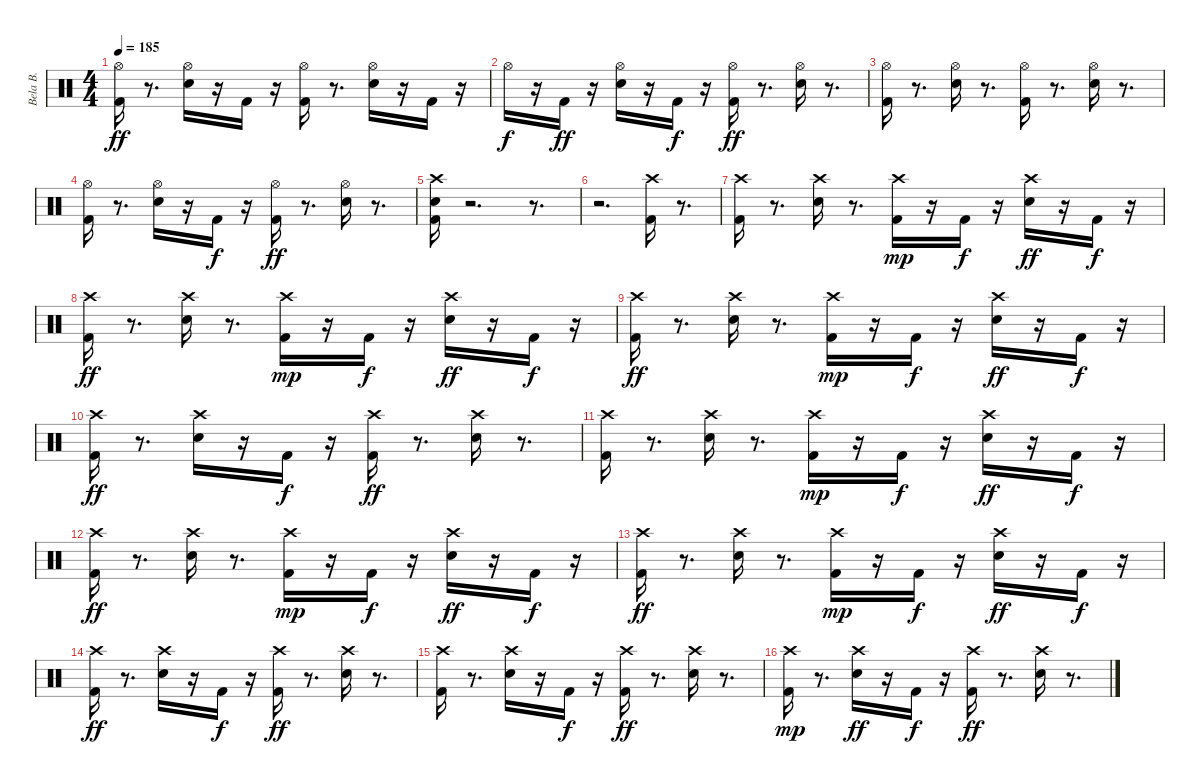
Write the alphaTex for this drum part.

\track ("Bela B." "Bela B.") {instrument percussion}
\staff {score}
\articulation defaults
\ts (4 4)
\tempo 185
\clef neutral
\ks c
("Kick (hit) 2" "Hi-Hat (open)").16{dy ff} r.8{d} ("Snare (hit) 2" "Hi-Hat (open)").16 r.16 "Kick (hit) 2".16 r.16 ("Hi-Hat (open)" "Kick (hit) 2").16 r.8{d} ("Hi-Hat (open)" "Snare (hit) 2").16 r.16 "Kick (hit) 2".16 r.16 |
"Hi-Hat (open)".16{dy f} r.16 "Kick (hit) 2".16{dy ff} r.16 ("Hi-Hat (open)" "Snare (hit) 2").16 r.16 "Kick (hit) 2".16{dy f} r.16 ("Hi-Hat (open)" "Kick (hit) 2").16{dy ff} r.8{d} ("Hi-Hat (open)" "Snare (hit) 2").16 r.8{d} |
("Kick (hit) 2" "Hi-Hat (open)").16 r.8{d} ("Snare (hit) 2" "Hi-Hat (open)").16 r.8{d} ("Hi-Hat (open)" "Kick (hit) 2").16 r.8{d} ("Hi-Hat (open)" "Snare (hit) 2").16 r.8{d} |
("Hi-Hat (open)" "Kick (hit) 2").16 r.8{d} ("Hi-Hat (open)" "Snare (hit) 2").16 r.16 "Kick (hit) 2".16{dy f} r.16 ("Hi-Hat (open)" "Kick (hit) 2").16{dy ff} r.8{d} ("Hi-Hat (open)" "Snare (hit) 2").16 r.8{d} |
("Kick (hit) 2" "Crash high (hit)" "Snare (hit) 2").16 r.2{d} r.8{d} |
r.2{d} ("Kick (hit) 2" "Crash high (hit)").16 r.8{d} |
("Crash high (hit)" "Kick (hit) 2").16 r.8{d} ("Crash high (hit)" "Snare (hit) 2").16 r.8{d} ("Kick (hit) 2" "Crash high (hit)").16{dy mp} r.16 "Kick (hit) 2".16{dy f} r.16 ("Crash high (hit)" "Snare (hit) 2").16{dy ff} r.16 "Kick (hit) 2".16{dy f} r.16 |
("Crash high (hit)" "Kick (hit) 2").16{dy ff} r.8{d} ("Crash high (hit)" "Snare (hit) 2").16 r.8{d} ("Kick (hit) 2" "Crash high (hit)").16{dy mp} r.16 "Kick (hit) 2".16{dy f} r.16 ("Crash high (hit)" "Snare (hit) 2").16{dy ff} r.16 "Kick (hit) 2".16{dy f} r.16 |
("Crash high (hit)" "Kick (hit) 2").16{dy ff} r.8{d} ("Crash high (hit)" "Snare (hit) 2").16 r.8{d} ("Kick (hit) 2" "Crash high (hit)").16{dy mp} r.16 "Kick (hit) 2".16{dy f} r.16 ("Crash high (hit)" "Snare (hit) 2").16{dy ff} r.16 "Kick (hit) 2".16{dy f} r.16 |
("Crash high (hit)" "Kick (hit) 2").16{dy ff} r.8{d} ("Crash high (hit)" "Snare (hit) 2").16 r.16 "Kick (hit) 2".16{dy f} r.16 ("Crash high (hit)" "Kick (hit) 2").16{dy ff} r.8{d} ("Crash high (hit)" "Snare (hit) 2").16 r.8{d} |
("Crash high (hit)" "Kick (hit) 2").16 r.8{d} ("Crash high (hit)" "Snare (hit) 2").16 r.8{d} ("Kick (hit) 2" "Crash high (hit)").16{dy mp} r.16 "Kick (hit) 2".16{dy f} r.16 ("Crash high (hit)" "Snare (hit) 2").16{dy ff} r.16 "Kick (hit) 2".16{dy f} r.16 |
("Crash high (hit)" "Kick (hit) 2").16{dy ff} r.8{d} ("Crash high (hit)" "Snare (hit) 2").16 r.8{d} ("Kick (hit) 2" "Crash high (hit)").16{dy mp} r.16 "Kick (hit) 2".16{dy f} r.16 ("Crash high (hit)" "Snare (hit) 2").16{dy ff} r.16 "Kick (hit) 2".16{dy f} r.16 |
("Crash high (hit)" "Kick (hit) 2").16{dy ff} r.8{d} ("Crash high (hit)" "Snare (hit) 2").16 r.8{d} ("Kick (hit) 2" "Crash high (hit)").16{dy mp} r.16 "Kick (hit) 2".16{dy f} r.16 ("Crash high (hit)" "Snare (hit) 2").16{dy ff} r.16 "Kick (hit) 2".16{dy f} r.16 |
("Crash high (hit)" "Kick (hit) 2").16{dy ff} r.8{d} ("Crash high (hit)" "Snare (hit) 2").16 r.16 "Kick (hit) 2".16{dy f} r.16 ("Crash high (hit)" "Kick (hit) 2").16{dy ff} r.8{d} ("Crash high (hit)" "Snare (hit) 2").16 r.8{d} |
("Crash high (hit)" "Kick (hit) 2").16 r.8{d} ("Crash high (hit)" "Snare (hit) 2").16 r.16 "Kick (hit) 2".16{dy f} r.16 ("Crash high (hit)" "Kick (hit) 2").16{dy ff} r.8{d} ("Crash high (hit)" "Snare (hit) 2").16 r.8{d} |
("Kick (hit) 2" "Crash high (hit)").16{dy mp} r.8{d} ("Crash high (hit)" "Snare (hit) 2").16{dy ff} r.16 "Kick (hit) 2".16{dy f} r.16 ("Crash high (hit)" "Kick (hit) 2").16{dy ff} r.8{d} ("Crash high (hit)" "Snare (hit) 2").16 r.8{d}
